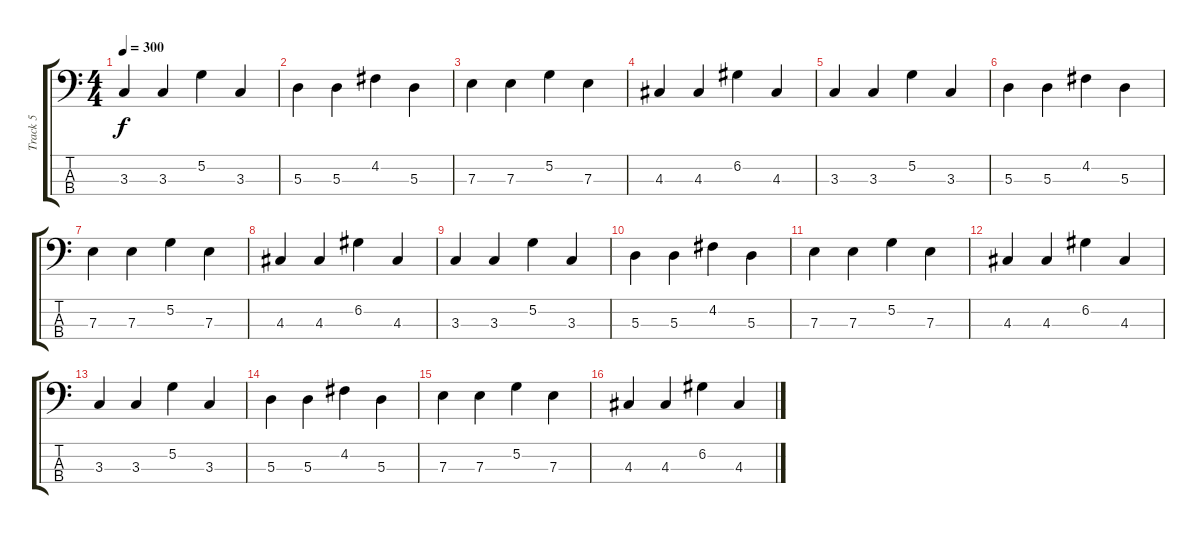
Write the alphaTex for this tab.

\track ("Track 5" "Track 5") {instrument electricbasspick}
\staff {score tabs}
\tuning (G2 D2 A1 D1) {hide}
\ts (4 4)
\tempo 300
\clef f4
\ks c
3.3.4{dy f instrument electricbasspick} 3.3.4 5.2.4 3.3.4 |
5.3.4 5.3.4 4.2.4 5.3.4 |
7.3.4 7.3.4 5.2.4 7.3.4 |
4.3.4 4.3.4 6.2.4 4.3.4 |
3.3.4 3.3.4 5.2.4 3.3.4 |
5.3.4 5.3.4 4.2.4 5.3.4 |
7.3.4 7.3.4 5.2.4 7.3.4 |
4.3.4 4.3.4 6.2.4 4.3.4 |
3.3.4 3.3.4 5.2.4 3.3.4 |
5.3.4 5.3.4 4.2.4 5.3.4 |
7.3.4 7.3.4 5.2.4 7.3.4 |
4.3.4 4.3.4 6.2.4 4.3.4 |
3.3.4 3.3.4 5.2.4 3.3.4 |
5.3.4 5.3.4 4.2.4 5.3.4 |
7.3.4 7.3.4 5.2.4 7.3.4 |
4.3.4 4.3.4 6.2.4 4.3.4
